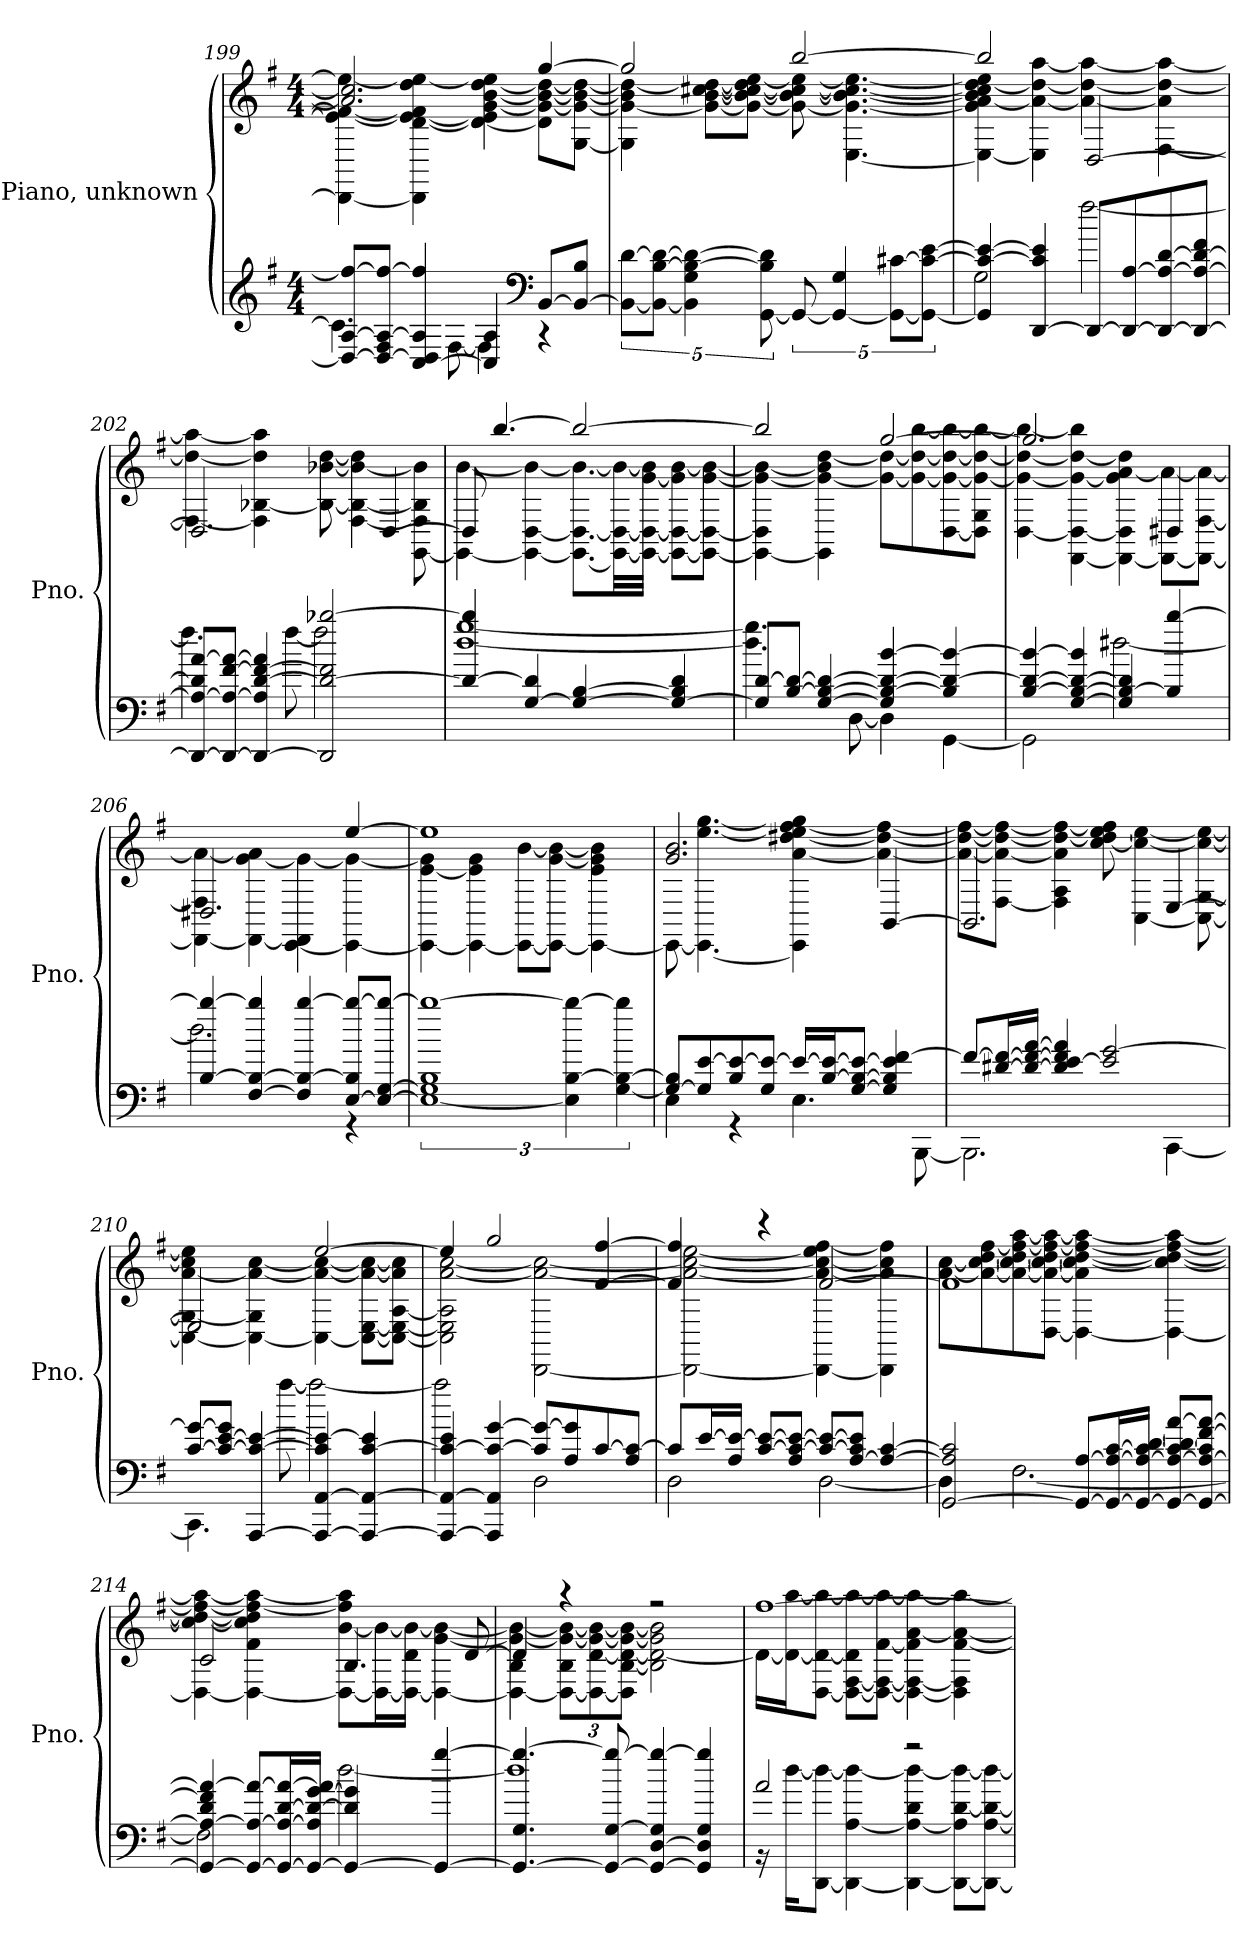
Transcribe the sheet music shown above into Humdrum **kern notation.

**kern	**kern
*part1	*part1
*staff2	*staff1
*I"Piano, unknown	*
*I'Pno.	*
!!LO:LB:g=z
*clefG2	*clefG2
*k[f#]	*k[f#]
*M4/4	*M4/4
=199	=199
*^	*^
8D/_ [8A/ 8ff#/_L	4.c\]	2.a/] 2.cc/]	4DD\_ 4e\_ 4f#\_ 4ee\_
8D/_ 8F#/ 8A/_ 8ff#/_J	.	.	.
[4C/ 4D/] 4A/] 4ff#/]	.	.	4DD\] [4d\ 4e\_ 4f#\] 4dd\ 4ee\_
.	[8F#\	.	.
4C/] 4A/	4F#\]	.	4d\_ 4e\] [4g\ [4b\ [4dd\ 4ee\]
*clefF4	*	*	*
[8BB/L	4r	[4gg/	8d\] 8g\_ 8b\_ 8dd\_L
8BB/_ 8B/J	.	.	[8G\ 8g\_ 8b\_ 8dd\_J
*v	*v	*	*
=200	=200	=200
10BB\_ [10d\L	2gg/]	4G\] 4g\_ 4b\] 4dd\_
10BB\_ [10B\ 10d\_J	.	.
5BB\] 5G\ 5B\_ 5d\_	.	.
.	.	8g\_ [8b\ [8cc#X\ 8dd\_L
.	.	8g\_ 8b\_ 8cc#\_ 8dd\] [8ee\J
[10GG\ 10B\] 10d\]	.	.
10GG/_	[2bb/	8g\_ 8b\_ 8cc#\_ 8ee\_
5GG/_ 5G/	.	.
.	.	[4.E\ 4.g\_ 4.b\_ 4.cc#\_ 4.ee\_
10GG\_ [10c#X\L	.	.
10GG\_ 10c#\_ [10e\J	.	.
=201	=201	=201
*^	*	*
4GG/] 4c#/_ 4e/_	2G\	2bb/]	4E\_ 4g\] [4a\ 4b\] 4cc#\] [4dd\ 4ee\]
[4DD/ 4c#/] 4e/]	.	.	4E\] 4a\_ 4dd\_ [4aa\
8DD/L_	[2ff#\	[2D/	4a\_ 4dd\_ 4aa\_
8DD/_ [8A/	.	.	.
8DD/_ 8A/_ [8d/	.	.	[4F#\ 4a\] 4dd\_ 4aa\_
8DD/_ 8A/_ 8d/_ 8f#/J	.	.	.
!!LO:LB:g=z	!!
=202	=202	=202	=202
8DD/_ 8A/_ 8d/] [8a/L	4.ff#\]	2.D/]	4F#\_ 4dd\_ 4aa\_
8DD/_ 8A/_ [8f#/ 8a/_J	.	.	.
4DD/_ 4A/] [4d/ 4f#/_ 4a/]	.	.	4F#\] [4B-X\ 4dd\] 4aa\]
.	[8ff#\	.	.
2DD/] 2d/_ 2f#/] [2bb-X/	2ff#\]	.	8B-\_ [8b-X\ [8dd\
.	.	.	[4F#\ 4B-\_ 4b-\_ 4dd\]
.	.	[4D/	.
.	.	.	[8GG\ 8F#\] 8B-\] 8b-\]
=203	=203	=203	=203
4d/_ 4bb-/]	[1dd [1gg	8D/]	4GG\_ [4b\
.	.	[4.bb/	.
[4G/ 4d/]	.	.	4GG\_ [4D\ 4b\_
4G/_ [4B/	.	2bb/_	8.GG\_ 8.D\_ 8.b\_L
.	.	.	32GG\_ 32D\_ 32b\_LL
.	.	.	32GG\_ 32D\_ [32g\ 32b\]JJJ
4G/_ 4B/] 4d/	.	.	8GG\_ 8D\_ 8g\] [8b\L
.	.	.	8GG\_ 8D\_ [8g\ 8b\_J
=204	=204	=204	=204
8G/] [8d/L	4.dd\] 4.gg\]	2bb/]	4GG\_ 4D\] 4g\_ 4b\_
[8B/ 8d/_J	.	.	.
[4G/ 4B/_ 4d/_	.	.	4GG\] 4g\_ 4b\] [4dd\
.	[8D\	.	.
4G/] 4B/_ 4d/_ [4b/	4D\]	[2gg/	8g\_ 8dd\_L
.	.	.	8g\_ 8dd\_ [8bb\
4B/] 4d/_ 4b/_	[4GG\	.	[8D\ 8g\_ 8dd\_ 8bb\_
.	.	.	8D\] 8G\ 8g\_ 8dd\_ 8bb\_J
!!LO:LB:g=z	!!
=205	=205	=205	=205
[4B/ 4d/_ 4b/_	2GG\]	2.gg/]	[4D\ 4g\_ 4dd\_ 4bb\_
[4G/ 4B/_ 4d/_ 4b/]	.	.	[4FF#\ 4D\_ 4g\_ 4dd\_ 4bb\]
4G/] 4B/_ 4d/]	[2dd#X\	.	4FF#\_ 4D\] 4g\] [4a\ 4dd\]
4B/] [4bb/	.	4D#X/	8FF#\_ 8a\_L
.	.	.	8FF#\_ [8F#\ 8a\_J
=206	=206	=206	=206
[4B/ 4bb/_	2.dd#\]	2.D#X/	4FF#\_ 4F#\] 4a\_
[4F#/ 4B/_ 4bb/]	.	.	4FF#\_ [4g\ 4a\]
4F#/] 4B/_ [4bb/	.	.	[4EE\ 4FF#\] 4g\_
[8E/ 8B/] 8bb/_L	4r	[4ee/	4EE\_ 4g\_
8E/_ [8G/ 8bb/_J	.	.	.
*v	*v	*	*
=207	=207	=207
3%2E_ 3%2G] 3%2B 3%2bb_	1ee]	4EE\_ [4e\ 4g\]
.	.	4EE\_ 4e\] 4g\
.	.	8EE\_ [8b\L
.	.	8EE\_ [8g\ 8b\_J
6E\] [6B\ 6bb\_	.	.
.	.	4EE\_ 4e\ 4g\] 4b\]
[6G\ 6B\_ 6bb\]	.	.
=208	=208	=208
*^	*	*
8G/_ 8B/]L	4E\	2.g/ 2.b/	8EE\_
8G/] [8e/	.	.	4.EE\_ [4.ee\ [4.gg\
8B/ 8e/_	4r	.	.
8G/ 8e/_J	.	.	.
16e/LL_	4.E\	.	4EE\] [4a\ [4dd#X\ 4ee\] [4ff#\ 4gg\]
[16B/ 16e/_J	.	.	.
[8G/ 8B/_ 8e/_J	.	.	.
4G/] 4B/] 4e/] [4f#/	.	[4BB/	4a\_ 4dd#\_ 4ff#\_
.	[8BBB\	.	.
!!LO:PB:g=z	!!
=209	=209	=209	=209
8f#/L_	2.BBB\]	2.BB/]	8a\_ 8dd#\_ 8ff#\_L
[16d#X/ 16f#/_L	.	.	[8F#\ 8a\_ 8dd#\_ 8ff#\_J
16d#/_ 16f#/_ [16a/JJ	.	.	.
4d#/] [4e/ 4f#/] 4a/]	.	.	4F#\] 4A\ 4a\] 4dd#\_ 4ff#\_
2e/] [2g/	.	.	[8cc\ 8dd#\] [8ee\ 8ff#\]
.	.	.	[4C\ 4cc\_ 4ee\_
.	[4CC\	[4E/	.
.	.	.	8C\_ [8G\ 8cc\_ 8ee\_
=210	=210	=210	=210
[8c/ 8g/_L	4.CC\]	2E/]	4C\_ 4G\_ [4a\ 4cc\] 4ee\]
8c/_ [8e/ 8g/]J	.	.	.
[4AAA/ 4c/_ 4e/_	.	.	4C\_ 4G\] 4a\_ [4cc\
.	[8aa\	.	.
4AAA/_ [4AA/ 4c/] 4e/_	2aa\_	[2ee/	4C\_ 4a\_ 4cc\_
4AAA/_ 4AA/_ [4c/ 4e/]	.	.	8C\_ [8E\ 8a\_ 8cc\_L
.	.	.	8C\_ 8E\_ [8A\ 8a\] 8cc\]J
=211	=211	=211	=211
4AAA/_ 4AA/_ 4c/_ 4e/	2aa\]	4ee/]	2C\] 2E\] 2A\] [2a\ [2cc\
4AAA/] 4AA/] 4c/_ [4g/	.	2gg/	.
8c/] 8g/_L	2D\	.	[2DD\ 2a\_ 2cc\_
8A/ 8g/]	.	.	.
[8c/	.	[4f#/ [4ff#/	.
8A/ 8c/_J	.	.	.
!!LO:LB:g=z	!!
=212	=212	=212	=212
8c/L]	2D\	4f#/] 4ff#/]	2DD\_ 2a\_ 2cc\_ [2ee\
[16e/L	.	.	.
16A/ 16e/_JJ	.	.	.
[8c/ 8e/_L	.	4r	.
8A/ 8c/_ 8e/_J	.	.	.
8c/_ 8e/_L	[2D\	[2f#/	4DD\_ 4a\_ 4cc\_ 4ee\] [4ff#\
[8A/ 8c/] 8e/]J	.	.	.
4A/_ [4c/	.	.	4DD\] 4a\] 4cc\] 4ff#\]
=213	=213	=213	=213
[2GG/ 2A/] 2c/]	4D\]	1f#]	[8a\ [8cc\L
.	.	.	8a\_ 8cc\_ [8dd\ [8ff#\
.	[2.F#\	.	8a\_ 8cc\_ 8dd\_ 8ff#\_ [8aa\
.	.	.	[8D\ 8a\_ 8cc\_ 8dd\_ 8ff#\_ 8aa\_J
8GG/_ [8A/L	.	.	4D\_ 4a\] 4cc\_ 4dd\_ 4ff#\_ 4aa\_
16GG/_ 16A/_ [16c/L	.	.	.
16GG/_ 16A/_ 16c/_ [16d/JJ	.	.	.
8GG/_ 8A/_ 8c/_ 8d/] [8a/L	.	.	4D\_ 4cc\_ 4dd\_ 4ff#\_ 4aa\_
8GG/_ 8A/_ 8c/] [8f#/ 8a/_J	.	.	.
!!LO:LB:g=z	!!
=214	=214	=214	=214
4GG/_ 4A/_ 4d/ 4f#/] 4a/_	2F#\]	2c/	4D\_ 4cc\_ 4dd\_ 4ff#\_ 4aa\_
8GG/_ 8A/_ 8a/_L	.	.	4D\_ 4f#\ 4cc\] 4dd\] 4ff#\_ 4aa\_
16GG/_ 16A/_ [16d/ 16a/_L	.	.	.
16GG/_ 16A/] 16d/_ [16g/ 16a/]JJ	.	.	.
4GG/_ 4d/] 4g/]	[2dd\	4.B/	8D\_ [8b\ 8ff#\] 8aa\]L
.	.	.	16D\_ 16b\_L
.	.	.	16D\_ 16d\ 16b\_JJ
4GG/_ [4gg/	.	.	4D\_ [4g\ 4b\_
.	.	[8d/	.
=215	=215	=215	=215
4.GG/_ 4.G/ 4.gg/_	1dd]	4d/]	4D\_ 4B\ 4g\_ 4b\_
*	*	*	*Xbrackettup
.	.	4r	12D\_ 12B\ 12g\_ 12b\_L
.	.	.	12D\_ [12d\ 12g\_ 12b\_
8GG/_ [8G/ 8gg/_	.	.	.
.	.	.	12D\] [12B\ 12d\_ 12g\_ 12b\_J
4GG/_ [4D/ 4G/] 4gg/_	.	2r	2B\] 2d\_ 2g\] 2b\]
4GG/] 4D/] 4G/ 4gg/]	.	.	.
=216	=216	=216	=216
2a/	16r	[1ff#	16d\LL_
.	[16dd\KL	.	16d\_ [16aa\J
.	[8DD\ 8dd\_J	.	[8D\ 8d\_ 8aa\_J
.	4DD\_ [4A\ 4dd\_	.	8D\_ [8F#\ 8d\] 8aa\_L
.	.	.	8D\_ 8F#\_ [8f#\ 8aa\_J
2r	4DD\_ 4A\_ 4d\ 4dd\_	.	4D\_ 4F#\_ 4f#\] [4a\ 4aa\_
.	8DD\_ 8A\] [8d\ 8dd\_L	.	4D\] 4F#\] [4f#\ 4a\_ 4aa\_
.	8DD\_ [8A\ 8d\_ 8dd\_J	.	.
*v	*v	*	*
*	*v	*v
=	=
*-	*-
